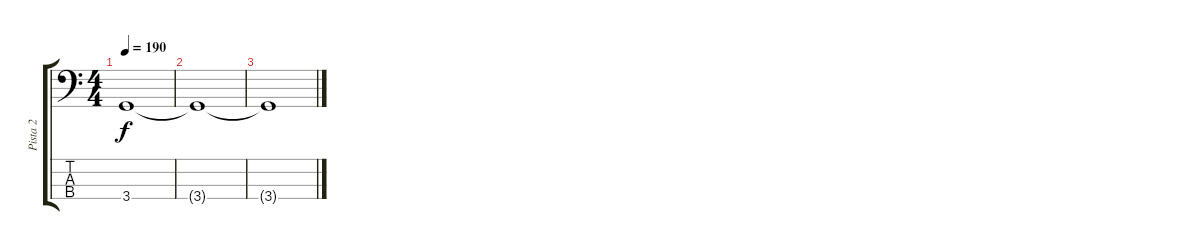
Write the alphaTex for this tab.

\track ("Pista 2" "Pista 2") {instrument electricbasspick}
\staff {score tabs}
\tuning (G2 D2 A1 E1) {hide}
\ts (4 4)
\tempo 190
\clef f4
\ks c
3.4.1{dy f} |
3.4{t}.1 |
3.4{t}.1
